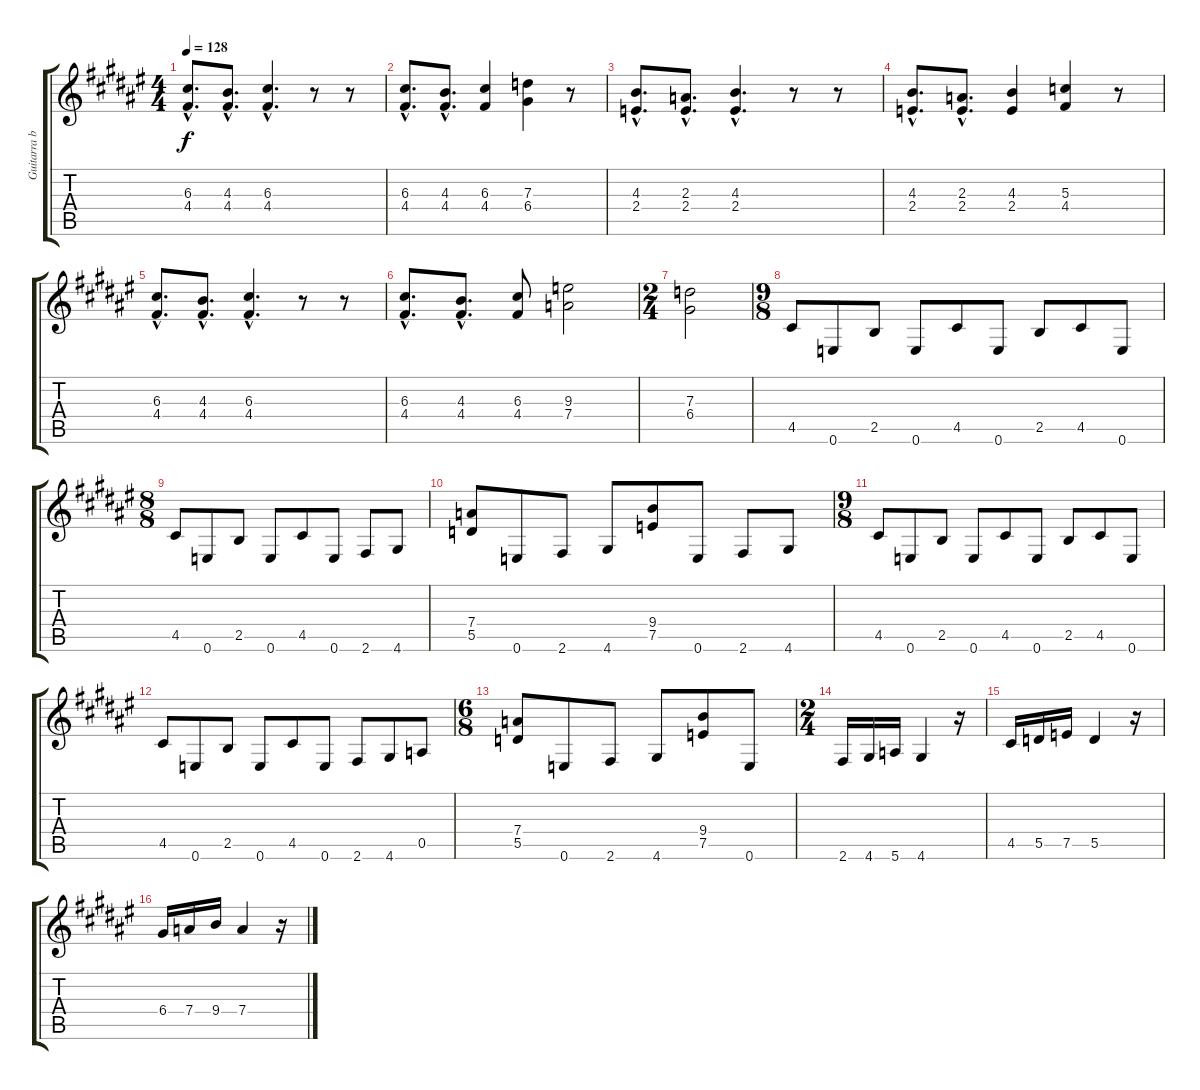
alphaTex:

\track ("Guitarra base" "Guitarra b") {instrument distortionguitar}
\staff {score tabs}
\tuning (E4 B3 G3 D3 A2 E2) {hide}
\ts (4 4)
\tempo 128
\clef g2
\ks f#
(6.3{hac} 4.4{hac}).8{d dy f} (4.3{hac} 4.4{hac}).8{d} (6.3{hac} 4.4{hac}).4{d} r.8 r.8 |
(6.3{hac} 4.4{hac}).8{d} (4.3{hac} 4.4{hac}).8{d} (6.3 4.4).4 (7.3 6.4).4 r.8 |
(4.3{hac} 2.4{hac}).8{d} (2.3{hac} 2.4{hac}).8{d} (4.3{hac} 2.4{hac}).4{d} r.8 r.8 |
(4.3{hac} 2.4{hac}).8{d} (2.3{hac} 2.4{hac}).8{d} (4.3 2.4).4 (5.3 4.4).4 r.8 |
(6.3{hac} 4.4{hac}).8{d} (4.3{hac} 4.4{hac}).8{d} (6.3{hac} 4.4{hac}).4{d} r.8 r.8 |
(6.3{hac} 4.4{hac}).8{d} (4.3{hac} 4.4{hac}).8{d} (6.3 4.4).8 (9.3 7.4).2 |
\ts (2 4)
(7.3 6.4).2 |
\ts (9 8)
4.5.8 0.6.8 2.5.8 0.6.8 4.5.8 0.6.8 2.5.8 4.5.8 0.6.8 |
\ts (8 8)
4.5.8 0.6.8 2.5.8 0.6.8 4.5.8 0.6.8 2.6.8 4.6.8 |
(7.4 5.5).8 0.6.8 2.6.8 4.6.8 (9.4 7.5).8 0.6.8 2.6.8 4.6.8 |
\ts (9 8)
4.5.8 0.6.8 2.5.8 0.6.8 4.5.8 0.6.8 2.5.8 4.5.8 0.6.8 |
4.5.8 0.6.8 2.5.8 0.6.8 4.5.8 0.6.8 2.6.8 4.6.8 0.5.8 |
\ts (6 8)
(7.4 5.5).8 0.6.8 2.6.8 4.6.8 (9.4 7.5).8 0.6.8 |
\ts (2 4)
2.6.16 4.6.16 5.6.16 4.6.4 r.16 |
4.5.16 5.5.16 7.5.16 5.5.4 r.16 |
6.4.16 7.4.16 9.4.16 7.4.4 r.16
